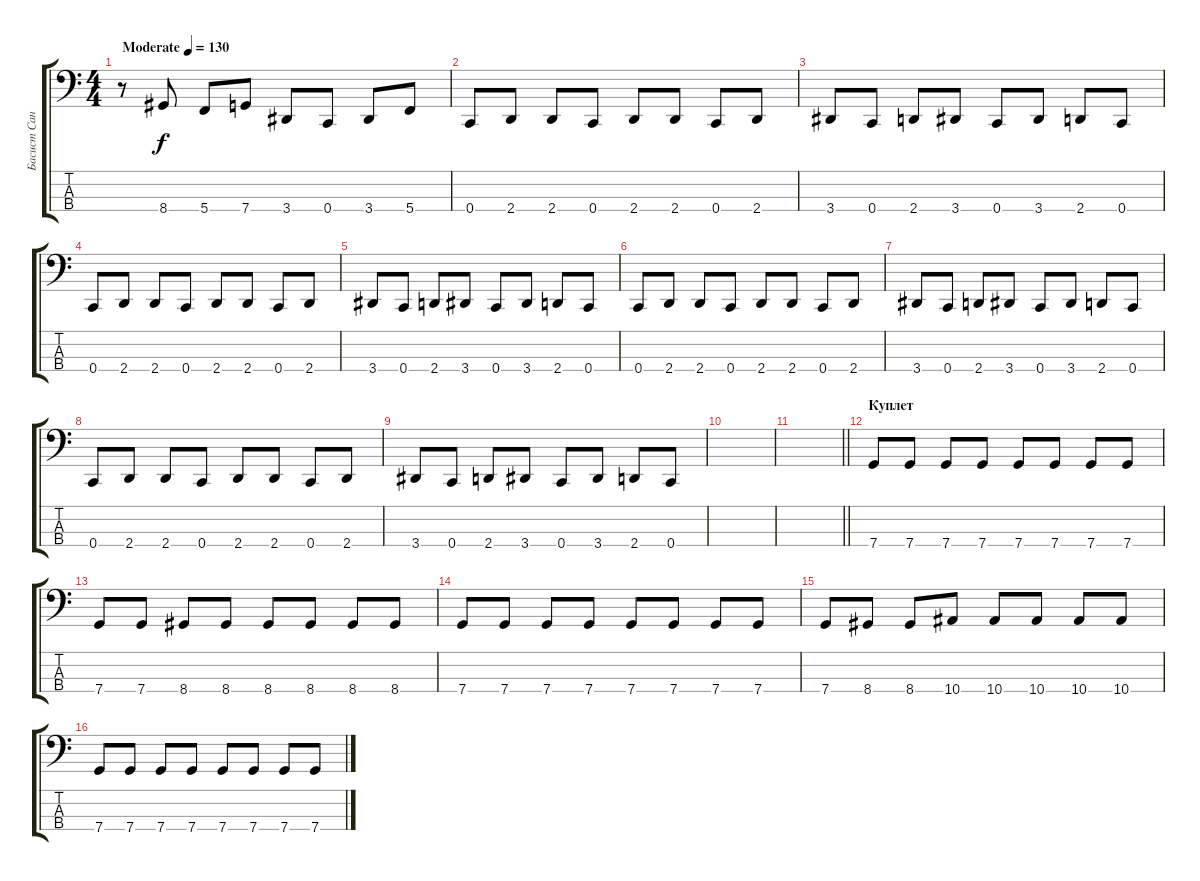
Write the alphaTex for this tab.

\track ("Басист Сан" "Басист Сан") {instrument electricbassfinger}
\staff {score tabs}
\tuning (G2 C2 G1 C1) {hide}
\ts (4 4)
\tempo (130 "Moderate")
\clef f4
\ks c
r.8{dy f instrument electricbassfinger} 8.4.8 5.4.8 7.4.8 3.4.8 0.4.8 3.4.8 5.4.8 |
0.4.8 2.4.8 2.4.8 0.4.8 2.4.8 2.4.8 0.4.8 2.4.8 |
3.4.8 0.4.8 2.4.8 3.4.8 0.4.8 3.4.8 2.4.8 0.4.8 |
0.4.8 2.4.8 2.4.8 0.4.8 2.4.8 2.4.8 0.4.8 2.4.8 |
3.4.8 0.4.8 2.4.8 3.4.8 0.4.8 3.4.8 2.4.8 0.4.8 |
0.4.8 2.4.8 2.4.8 0.4.8 2.4.8 2.4.8 0.4.8 2.4.8 |
3.4.8 0.4.8 2.4.8 3.4.8 0.4.8 3.4.8 2.4.8 0.4.8 |
0.4.8 2.4.8 2.4.8 0.4.8 2.4.8 2.4.8 0.4.8 2.4.8 |
3.4.8 0.4.8 2.4.8 3.4.8 0.4.8 3.4.8 2.4.8 0.4.8 |
|
\barLineRight lightlight
|
\section ("" "Куплет")
7.4.8 7.4.8 7.4.8 7.4.8 7.4.8 7.4.8 7.4.8 7.4.8 |
7.4.8 7.4.8 8.4.8 8.4.8 8.4.8 8.4.8 8.4.8 8.4.8 |
7.4.8 7.4.8 7.4.8 7.4.8 7.4.8 7.4.8 7.4.8 7.4.8 |
7.4.8 8.4.8 8.4.8 10.4.8 10.4.8 10.4.8 10.4.8 10.4.8 |
7.4.8 7.4.8 7.4.8 7.4.8 7.4.8 7.4.8 7.4.8 7.4.8
